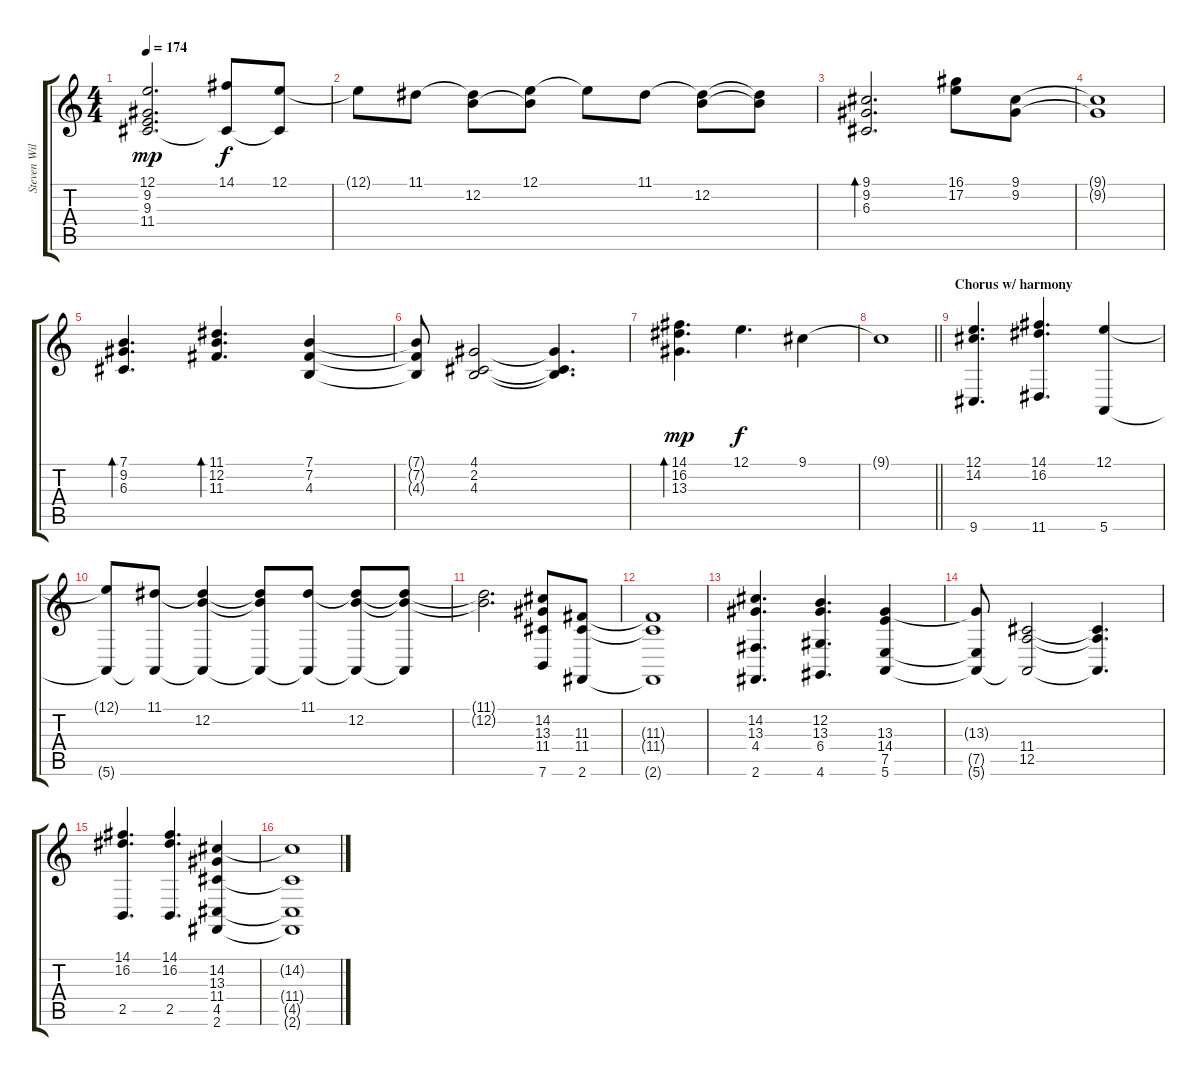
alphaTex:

\track ("Steven Wilson (Piano)" "Steven Wil") {instrument brightacousticpiano}
\staff {score tabs}
\tuning (E4 B3 G3 D3 A2 E2) {hide}
\ts (4 4)
\tempo 174
\clef g2
\ks c
(12.1 9.2 9.3 11.4).2{d dy mp} (14.1 11.4{t}).8{dy f} (12.1 11.4{t}).8 |
12.1{t}.8 11.1.8 (11.1{t} 12.2).8 (12.1 12.2{t}).8 12.1{t}.8 11.1.8 (11.1{t} 12.2).8 (11.1{t} 12.2{t}).8 |
(9.1 9.2 6.3).2{d bd 240} (16.1 17.2).8 (9.1 9.2).8 |
(9.1{t} 9.2{t}).1 |
(7.1 9.2 6.3).4{d bd 240} (11.1 12.2 11.3).4{d bd 120} (7.1 7.2 4.3).4 |
(7.1{t} 7.2{t} 4.3{t}).8 (4.1 2.2 4.3).2 (4.1{t} 2.2{t} 4.3{t}).4{d} |
(14.1 16.2 13.3).4{d bd 120 dy mp} 12.1.4{d dy f} 9.1.4 |
\barLineRight lightlight
9.1{t}.1 |
\section ("" "Chorus w/ harmony")
(12.1 14.2 9.6).4{d volume 16} (14.1 16.2 11.6).4{d} (12.1 5.6).4 |
(12.1{t} 5.6{t}).8 (11.1 5.6{t}).8 (11.1{t} 12.2 5.6{t}).4 (11.1{t} 12.2{t} 5.6{t}).8 (11.1 5.6{t}).8 (11.1{t} 12.2 5.6{t}).8 (11.1{t} 12.2{t} 5.6{t}).8 |
(11.1{t} 12.2{t}).2{d} (14.2 13.3 11.4 7.6).8 (11.3 11.4 2.6).8 |
(11.3{t} 11.4{t} 2.6{t}).1 |
(14.2 13.3 4.4 2.6).4{d} (12.2 13.3 6.4 4.6).4{d} (13.3 14.4 7.5 5.6).4 |
(13.3{t} 7.5{t} 5.6{t}).8 (11.4 12.5 5.6{t}).2 (11.4{t} 12.5{t} 5.6{t}).4{d} |
(14.1 16.2 2.5).4{d} (14.1 16.2 2.5).4{d} (14.2 13.3 11.4 4.5 2.6).4 |
(14.2{t} 11.4{t} 4.5{t} 2.6{t}).1
